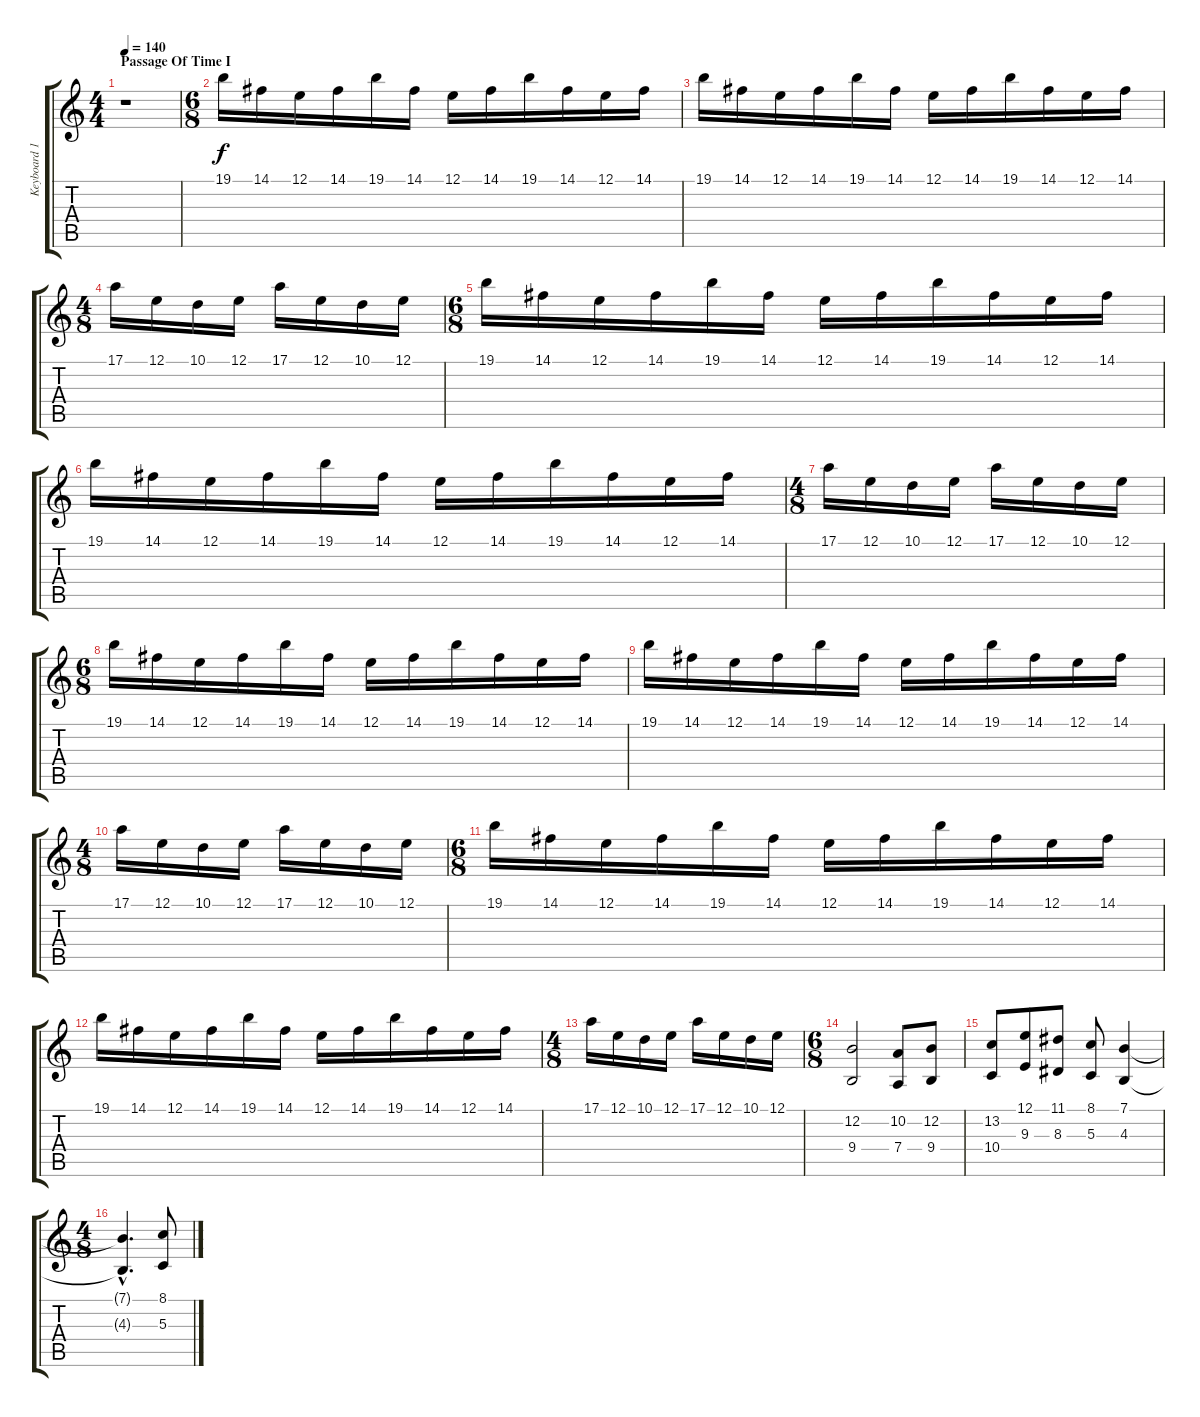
\track ("Keyboard 1" "Keyboard 1") {instrument stringensemble1}
\staff {score tabs}
\tuning (E4 B3 G3 D3 A2 E2) {hide}
\ts (4 4)
\section ("" "Passage Of Time I")
\tempo 140
\clef g2
\ks c
r.1{dy f instrument stringensemble1} |
\ts (6 8)
19.1.16 14.1.16 12.1.16 14.1.16 19.1.16 14.1.16 12.1.16 14.1.16 19.1.16 14.1.16 12.1.16 14.1.16 |
19.1.16 14.1.16 12.1.16 14.1.16 19.1.16 14.1.16 12.1.16 14.1.16 19.1.16 14.1.16 12.1.16 14.1.16 |
\ts (4 8)
17.1.16 12.1.16 10.1.16 12.1.16 17.1.16 12.1.16 10.1.16 12.1.16 |
\ts (6 8)
19.1.16 14.1.16 12.1.16 14.1.16 19.1.16 14.1.16 12.1.16 14.1.16 19.1.16 14.1.16 12.1.16 14.1.16 |
19.1.16 14.1.16 12.1.16 14.1.16 19.1.16 14.1.16 12.1.16 14.1.16 19.1.16 14.1.16 12.1.16 14.1.16 |
\ts (4 8)
17.1.16 12.1.16 10.1.16 12.1.16 17.1.16 12.1.16 10.1.16 12.1.16 |
\ts (6 8)
19.1.16 14.1.16 12.1.16 14.1.16 19.1.16 14.1.16 12.1.16 14.1.16 19.1.16 14.1.16 12.1.16 14.1.16 |
19.1.16 14.1.16 12.1.16 14.1.16 19.1.16 14.1.16 12.1.16 14.1.16 19.1.16 14.1.16 12.1.16 14.1.16 |
\ts (4 8)
17.1.16 12.1.16 10.1.16 12.1.16 17.1.16 12.1.16 10.1.16 12.1.16 |
\ts (6 8)
19.1.16 14.1.16 12.1.16 14.1.16 19.1.16 14.1.16 12.1.16 14.1.16 19.1.16 14.1.16 12.1.16 14.1.16 |
19.1.16 14.1.16 12.1.16 14.1.16 19.1.16 14.1.16 12.1.16 14.1.16 19.1.16 14.1.16 12.1.16 14.1.16 |
\ts (4 8)
17.1.16 12.1.16 10.1.16 12.1.16 17.1.16 12.1.16 10.1.16 12.1.16 |
\ts (6 8)
\section ("" "")
(12.2 9.4).2 (10.2 7.4).8 (12.2 9.4).8 |
(13.2 10.4).8 (12.1 9.3).8 (11.1 8.3).8 (8.1 5.3).8 (7.1 4.3).4 |
\ts (4 8)
(7.1{hac t} 4.3{hac t}).4{d} (8.1 5.3).8
